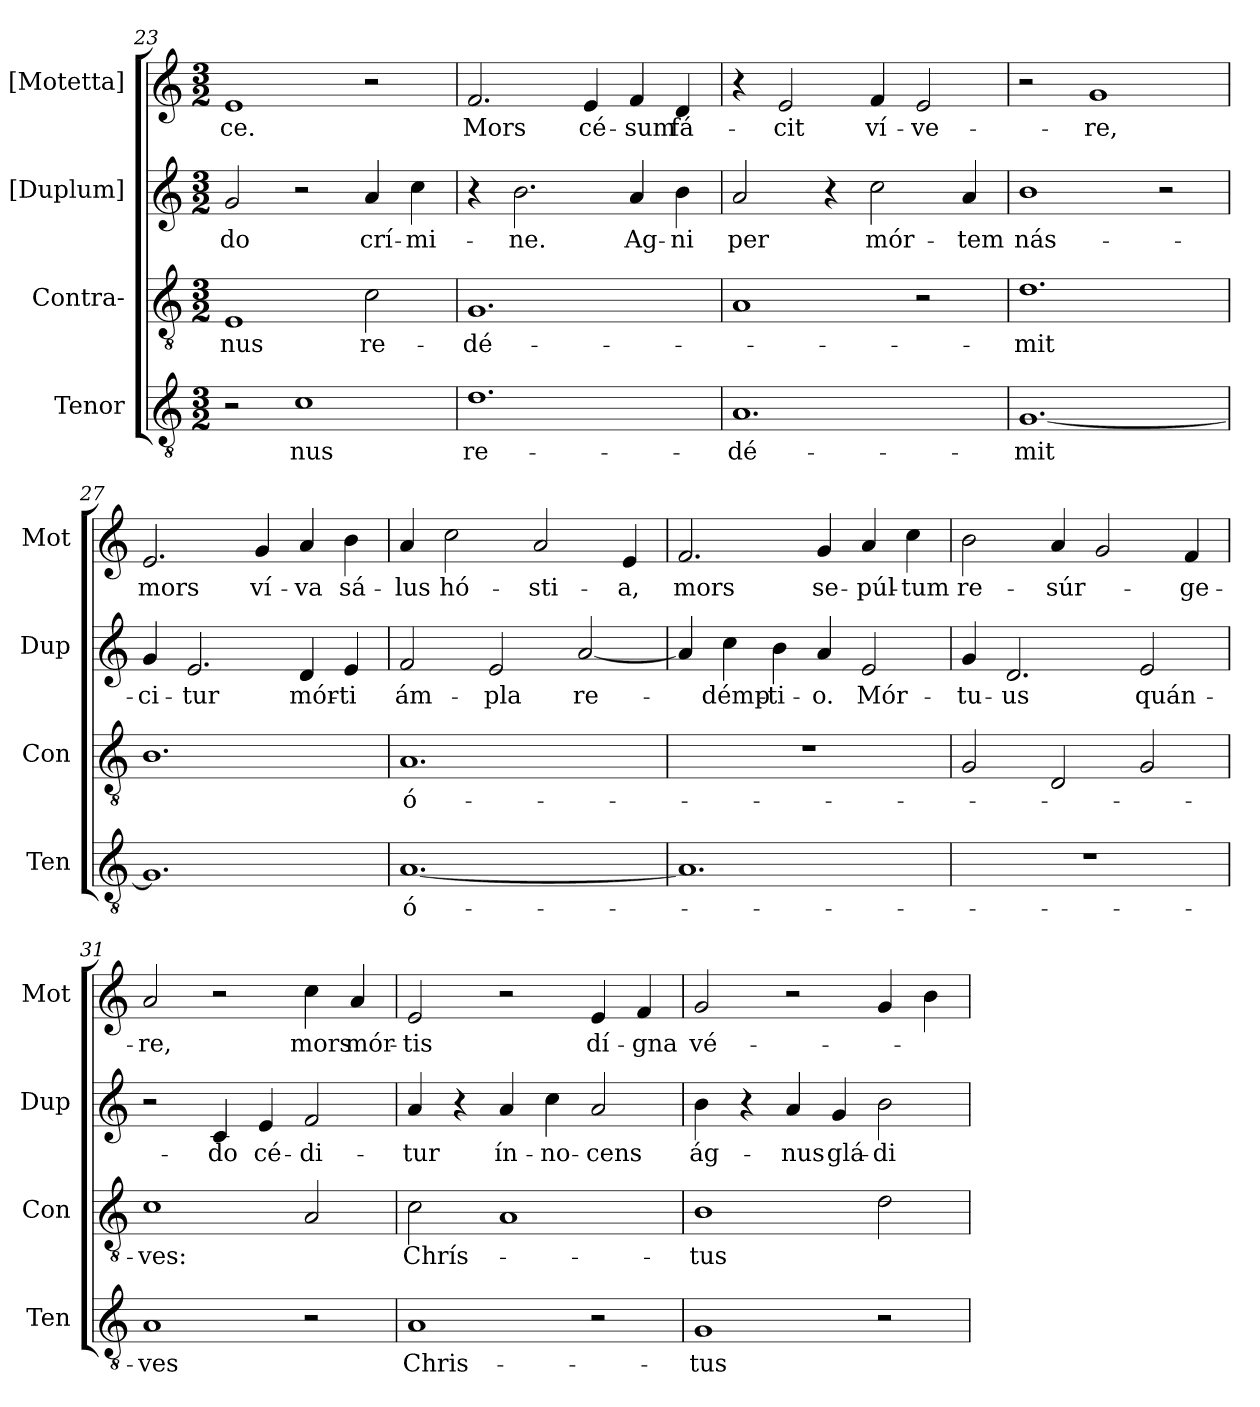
**kern	**text	**kern	**text	**kern	**text	**kern	**text
*part4	*part4	*part3	*part3	*part2	*part2	*part1	*part1
*staff4	*staff4	*staff3	*staff3	*staff2	*staff2	*staff1	*staff1
*I"Tenor	*	*I"Contra-	*	*I"[Duplum]	*	*I"[Motetta]	*
*I'Ten	*	*I'Con	*	*I'Dup	*	*I'Mot	*
*clefGv2	*	*clefGv2	*	*clefG2	*	*clefG2	*
*M3/2	*	*M3/2	*	*M3/2	*	*M3/2	*
=23	=23	=23	=23	=23	=23	=23	=23
!	!	!	!LO:LY:b	!	!LO:LY:b	!	!LO:LY:b
2r	.	1E	-nus	2g/	-do	1e	-ce.
!	!LO:LY:b	!	!	!	!	!	!
1c	-nus	.	.	2r	.	.	.
!	!	!	!LO:LY:b	!	!LO:LY:b	!	!
.	.	2c\	re-	4a/	crí-	2r	.
!	!	!	!	!	!LO:LY:b	!	!
.	.	.	.	4cc\	-mi-	.	.
=24	=24	=24	=24	=24	=24	=24	=24
!	!LO:LY:b	!	!LO:LY:b	!	!	!	!LO:LY:b
1.d	re-	1.G	-dé-	4r	.	2.f/	Mors
!	!	!	!	!	!LO:LY:b	!	!
.	.	.	.	2.b\	-ne.	.	.
!	!	!	!	!	!	!	!LO:LY:b
.	.	.	.	.	.	4e/	cé-
!	!	!	!	!	!LO:LY:b	!	!LO:LY:b
.	.	.	.	4a/	Ag-	4f/	-sum
!	!	!	!	!	!LO:LY:b	!	!LO:LY:b
.	.	.	.	4b\	-ni	4d/	fá-
=25	=25	=25	=25	=25	=25	=25	=25
!	!LO:LY:b	!	!	!	!LO:LY:b	!	!
1.A	-dé-	1A	.	2a/	per	4r	.
!	!	!	!	!	!	!	!LO:LY:b
.	.	.	.	.	.	2e/	-cit
.	.	.	.	4r	.	.	.
!	!	!	!	!	!LO:LY:b	!	!LO:LY:b
.	.	.	.	2cc\	mór-	4f/	ví-
!	!	!	!	!	!	!	!LO:LY:b
.	.	2r	.	.	.	2e/	-ve-
!	!	!	!	!	!LO:LY:b	!	!
.	.	.	.	4a/	-tem	.	.
!!LO:LB:g=z
=26	=26	=26	=26	=26	=26	=26	=26
!	!LO:LY:b	!	!LO:LY:b	!	!LO:LY:b	!	!
[1.G	-mit	1.d	-mit	1b	nás-	2r	.
!	!	!	!	!	!	!	!LO:LY:b
.	.	.	.	.	.	1g	-re,
.	.	.	.	2r	.	.	.
=27	=27	=27	=27	=27	=27	=27	=27
!	!	!	!	!	!LO:LY:b	!	!LO:LY:b
1.G]	.	1.B	.	4g/	-ci-	2.e/	mors
!	!	!	!	!	!LO:LY:b	!	!
.	.	.	.	2.e/	-tur	.	.
!	!	!	!	!	!	!	!LO:LY:b
.	.	.	.	.	.	4g/	ví-
!	!	!	!	!	!LO:LY:b	!	!LO:LY:b
.	.	.	.	4d/	mór-	4a/	-va
!	!	!	!	!	!LO:LY:b	!	!LO:LY:b
.	.	.	.	4e/	-ti	4b\	sá-
=28	=28	=28	=28	=28	=28	=28	=28
!	!LO:LY:b	!	!LO:LY:b	!	!LO:LY:b	!	!LO:LY:b
[1.A	-ó-	1.A	ó-	2f/	ám-	4a/	-lus
!	!	!	!	!	!	!	!LO:LY:b
.	.	.	.	.	.	2cc\	hó-
!	!	!	!	!	!LO:LY:b	!	!
.	.	.	.	2e/	-pla	.	.
!	!	!	!	!	!	!	!LO:LY:b
.	.	.	.	.	.	2a/	-sti-
!	!	!	!	!	!LO:LY:b	!	!
.	.	.	.	[2a/	re-	.	.
!	!	!	!	!	!	!	!LO:LY:b
.	.	.	.	.	.	4e/	-a,
=29	=29	=29	=29	=29	=29	=29	=29
!	!	!	!	!	!	!	!LO:LY:b
1.A]	.	1.r	.	4a/]	.	2.f/	mors
!	!	!	!	!	!LO:LY:b	!	!
.	.	.	.	4cc\	-démp-	.	.
!	!	!	!	!	!LO:LY:b	!	!
.	.	.	.	4b\	-ti-	.	.
!	!	!	!	!	!LO:LY:b	!	!LO:LY:b
.	.	.	.	4a/	-o.	4g/	se-
!	!	!	!	!	!LO:LY:b	!	!LO:LY:b
.	.	.	.	2e/	Mór-	4a/	-púl-
!	!	!	!	!	!	!	!LO:LY:b
.	.	.	.	.	.	4cc\	-tum
=30	=30	=30	=30	=30	=30	=30	=30
!	!	!	!	!	!LO:LY:b	!	!LO:LY:b
1.r	.	2G/	.	4g/	-tu-	2b\	re-
!	!	!	!	!	!LO:LY:b	!	!
.	.	.	.	2.d/	-us	.	.
!	!	!	!	!	!	!	!LO:LY:b
.	.	2D/	.	.	.	4a/	-súr-
.	.	.	.	.	.	2g/	.
!	!	!	!	!	!LO:LY:b	!	!
.	.	2G/	.	2e/	quán-	.	.
!	!	!	!	!	!	!	!LO:LY:b
.	.	.	.	.	.	4f/	-ge-
!!LO:PB:g=z
=31	=31	=31	=31	=31	=31	=31	=31
!	!LO:LY:b	!	!LO:LY:b	!	!	!	!LO:LY:b
1A	-ves	1c	-ves:	2r	.	2a/	-re,
!	!	!	!	!	!LO:LY:b	!	!
.	.	.	.	4c/	-do	2r	.
!	!	!	!	!	!LO:LY:b	!	!
.	.	.	.	4e/	cé-	.	.
!	!	!	!	!	!LO:LY:b	!	!LO:LY:b
2r	.	2A/	.	2f/	-di-	4cc\	mors
!	!	!	!	!	!	!	!LO:LY:b
.	.	.	.	.	.	4a/	mór-
=32	=32	=32	=32	=32	=32	=32	=32
!	!LO:LY:b	!	!LO:LY:b	!	!LO:LY:b	!	!LO:LY:b
1A	Chris-	2c\	Chrís-	4a/	-tur	2e/	-tis
.	.	.	.	4r	.	.	.
!	!	!	!	!	!LO:LY:b	!	!
.	.	1A	.	4a/	ín-	2r	.
!	!	!	!	!	!LO:LY:b	!	!
.	.	.	.	4cc\	-no-	.	.
!	!	!	!	!	!LO:LY:b	!	!LO:LY:b
2r	.	.	.	2a/	-cens	4e/	dí-
!	!	!	!	!	!	!	!LO:LY:b
.	.	.	.	.	.	4f/	-gna
=33	=33	=33	=33	=33	=33	=33	=33
!	!LO:LY:b	!	!LO:LY:b	!	!LO:LY:b	!	!LO:LY:b
1G	-tus	1B	-tus	4b\	ág-	2g/	vé-
.	.	.	.	4r	.	.	.
!	!	!	!	!	!LO:LY:b	!	!
.	.	.	.	4a/	-nus	2r	.
!	!	!	!	!	!LO:LY:b	!	!
.	.	.	.	4g/	glá-	.	.
!	!	!	!	!	!LO:LY:b	!	!
2r	.	2d\	.	2b\	-di-	4g/	.
.	.	.	.	.	.	4b\	.
=	=	=	=	=	=	=	=
*-	*-	*-	*-	*-	*-	*-	*-
